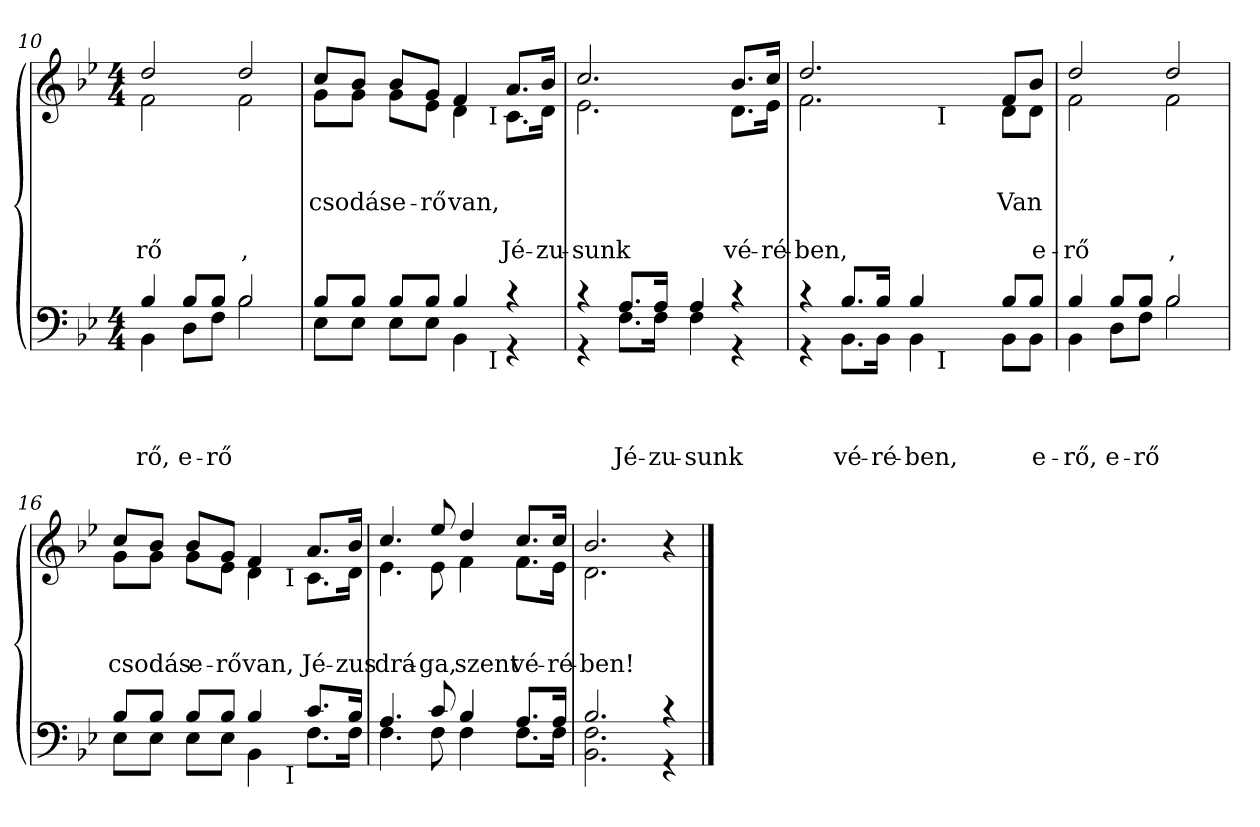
**kern	**text	**text	**text	**text	**kern	**text	**text	**text	**text	**text
*part2	*part2	*part2	*part2	*part2	*part1	*part1	*part1	*part1	*part1	*part1
*staff2	*staff2	*staff2	*staff2	*staff2	*staff1	*staff1	*staff1	*staff1	*staff1	*staff1
*clefF4	*	*	*	*	*clefG2	*	*	*	*	*
*k[b-e-]	*	*	*	*	*k[b-e-]	*	*	*	*	*
*B-:	*	*	*	*	*B-:	*	*	*	*	*
*M4/4	*	*	*	*	*M4/4	*	*	*	*	*
=10	=10	=10	=10	=10	=10	=10	=10	=10	=10	=10
!	!	!	!	!LO:LY:a	!	!	!	!	!	!
*^	*	*	*	*	*^	*	*	*	*	*
!	!	!	!	!	!	!	!	!	!	!	!	!LO:LY:b
4B-/	4BB-\	.	.	.	-rő,	2dd/	2f\	.	.	.	.	-rő
!	!	!	!	!	!LO:LY:a	!	!	!	!	!	!	!
8B-/L	8D\L	.	.	.	e-	.	.	.	.	.	.	.
!	!	!	!	!	!LO:LY:a	!	!	!	!	!	!	!
8B-/J	8F\J	.	.	.	-rő	.	.	.	.	.	.	.
!	!	!	!	!	!	!	!	!	!	!LO:LY:b	!	!
!	!	!	!	!	!	!	!	!	!	!	!	!LO:LY:b
2B-/	2B-\	.	.	.	.	2dd/	2f\	.	.	.	.	,
*	*	*	*	*	*	*v	*v	*	*	*	*	*
=11	=11	=11	=11	=11	=11	=11	=11	=11	=11	=11	=11
*	*	*	*	*	*	*^	*	*	*	*	*
!	!	!	!	!	!	!	!	!	!	!LO:LY:b	!	!
*	*^	*	*	*	*	*	*^	*	*	*	*	*
8B-/L	8E-\L	2ryy	.	.	.	.	8cc/L	8g\L	2ryy	.	.	csodás	.	.
8B-/J	8E-\J	.	.	.	.	.	8b-/J	8g\J	.	.	.	.	.	.
!	!	!	!	!	!	!	!	!	!	!	!	!LO:LY:b	!	!
8B-/L	8E-\L	.	.	.	.	.	8b-/L	8g\L	.	.	.	e-	.	.
!	!	!	!	!	!	!	!	!	!	!	!	!LO:LY:b	!	!
8B-/J	8E-\J	.	.	.	.	.	8g/J	8e-\J	.	.	.	-rő	.	.
!	!	!	!	!	!	!	!	!	!	!	!	!LO:LY:b	!	!
4B-/	4BB-\	8.ryy	.	.	.	.	4f/	4d\	8.ryy	.	.	van,	.	.
!	!	!	!	!	!	!	!	!	!LO:TX:b:t=I	!	!	!	!	!
!	!	!LO:TX:b:t=I	!	!	!	!	!	!	!	!	!	!	!	!
.	.	4ryy	.	.	.	.	.	.	4ryy	.	.	.	.	.
!	!	!	!	!	!	!	!	!	!	!	!	!	!	!LO:LY:b
4r	4r	.	.	.	.	.	8.a/L	8.c\L	.	.	.	.	.	Jé-
!	!	!	!	!	!	!	!	!	!	!	!	!	!	!LO:LY:b
.	.	16ryy	.	.	.	.	16b-/Jk	16d\Jk	16ryy	.	.	.	.	-zu-
*	*v	*v	*	*	*	*	*	*	*	*	*	*	*	*
*	*	*	*	*	*	*	*v	*v	*	*	*	*	*
=12	=12	=12	=12	=12	=12	=12	=12	=12	=12	=12	=12	=12
*	*^	*	*	*	*	*	*^	*	*	*	*	*
!	!	!	!	!	!	!	!	!	!	!	!	!	!	!LO:LY:b
*	*v	*v	*	*	*	*	*	*	*	*	*	*	*	*
*	*	*	*	*	*	*	*v	*v	*	*	*	*	*
4r	4r	.	.	.	.	2.cc/	2.e-\	.	.	.	.	-sunk
!	!	!	!	!	!LO:LY:a	!	!	!	!	!	!	!
8.A/L	8.F\L	.	.	.	Jé-	.	.	.	.	.	.	.
!	!	!	!	!	!LO:LY:a	!	!	!	!	!	!	!
16A/Jk	16F\Jk	.	.	.	-zu-	.	.	.	.	.	.	.
!	!	!	!	!	!LO:LY:a	!	!	!	!	!	!	!
4A/	4F\	.	.	.	-sunk	.	.	.	.	.	.	.
!	!	!	!	!	!	!	!	!	!	!	!	!LO:LY:b
4r	4r	.	.	.	.	8.b-/L	8.d\L	.	.	.	.	vé-
!	!	!	!	!	!	!	!	!	!	!	!	!LO:LY:b
.	.	.	.	.	.	16cc/Jk	16e-\Jk	.	.	.	.	-ré-
=13	=13	=13	=13	=13	=13	=13	=13	=13	=13	=13	=13	=13
!	!	!	!	!	!	!	!	!	!	!	!	!LO:LY:b
*	*^	*	*	*	*	*	*^	*	*	*	*	*
4r	4r	2ryy	.	.	.	.	2.dd/	2.f\	2ryy	.	.	.	.	-ben,
!	!	!	!	!	!	!LO:LY:a	!	!	!	!	!	!	!	!
8.B-/L	8.BB-\L	.	.	.	.	vé-	.	.	.	.	.	.	.	.
!	!	!	!	!	!	!LO:LY:a	!	!	!	!	!	!	!	!
16B-/Jk	16BB-\Jk	.	.	.	.	-ré-	.	.	.	.	.	.	.	.
!	!	!	!	!	!	!LO:LY:a	!	!	!	!	!	!	!	!
4B-/	4BB-\	8ryy	.	.	.	-ben,	.	.	8ryy	.	.	.	.	.
!	!	!	!	!	!	!	!	!	!LO:TX:b:t=I	!	!	!	!	!
!	!	!LO:TX:b:t=I	!	!	!	!	!	!	!	!	!	!	!	!
.	.	8ryy	.	.	.	.	.	.	8ryy	.	.	.	.	.
*	*v	*v	*	*	*	*	*	*	*	*	*	*	*	*
*	*	*	*	*	*	*v	*v	*v	*	*	*	*	*
!!LO:LB:g=z
=14-	=14-	=14-	=14-	=14-	=14-	=14-	=14-	=14-	=14-	=14-	=14-
*	*^	*	*	*	*	*^	*	*	*	*	*
*	*	*	*	*	*	*	*	*^	*	*	*	*	*
!	!	!	!	!	!	!	!	!	!	!	!	!LO:LY:b	!	!
*	*v	*v	*	*	*	*	*	*	*	*	*	*	*	*
*	*	*	*	*	*	*	*v	*v	*	*	*	*	*
8B-/L	8BB-\L	.	.	.	.	8f/L	8d\L	.	.	Van	.	.
!	!	!	!	!	!LO:LY:a	!	!	!	!	!	!	!
!	!	!	!	!	!	!	!	!	!	!	!	!LO:LY:b
8B-/J	8BB-\J	.	.	.	e-	8b-/J	8d\J	.	.	.	.	e-
=15	=15	=15	=15	=15	=15	=15	=15	=15	=15	=15	=15	=15
!	!	!	!	!	!LO:LY:a	!	!	!	!	!	!	!
!	!	!	!	!	!	!	!	!	!	!	!	!LO:LY:b
4B-/	4BB-\	.	.	.	-rő,	2dd/	2f\	.	.	.	.	-rő
!	!	!	!	!	!LO:LY:a	!	!	!	!	!	!	!
8B-/L	8D\L	.	.	.	e-	.	.	.	.	.	.	.
!	!	!	!	!	!LO:LY:a	!	!	!	!	!	!	!
8B-/J	8F\J	.	.	.	-rő	.	.	.	.	.	.	.
!	!	!	!	!	!	!	!	!	!	!LO:LY:b	!	!
!	!	!	!	!	!	!	!	!	!	!	!	!LO:LY:b
2B-/	2B-\	.	.	.	.	2dd/	2f\	.	.	.	.	,
*	*	*	*	*	*	*v	*v	*	*	*	*	*
=16	=16	=16	=16	=16	=16	=16	=16	=16	=16	=16	=16
*	*	*	*	*	*	*^	*	*	*	*	*
!	!	!	!	!	!	!	!	!	!	!LO:LY:b	!	!
*	*^	*	*	*	*	*	*^	*	*	*	*	*
8B-/L	8E-\L	2ryy	.	.	.	.	8cc/L	8g\L	2ryy	.	.	csodás	.	.
8B-/J	8E-\J	.	.	.	.	.	8b-/J	8g\J	.	.	.	.	.	.
!	!	!	!	!	!	!	!	!	!	!	!	!LO:LY:b	!	!
8B-/L	8E-\L	.	.	.	.	.	8b-/L	8g\L	.	.	.	e-	.	.
!	!	!	!	!	!	!	!	!	!	!	!	!LO:LY:b	!	!
8B-/J	8E-\J	.	.	.	.	.	8g/J	8e-\J	.	.	.	-rő	.	.
!	!	!	!	!	!	!	!	!	!	!	!	!LO:LY:b	!	!
4B-/	4BB-\	8ryy	.	.	.	.	4f/	4d\	8ryy	.	.	van,	.	.
.	.	32ryy	.	.	.	.	.	.	32ryy	.	.	.	.	.
!	!	!	!	!	!	!	!	!	!LO:TX:b:t=I	!	!	!	!	!
!	!	!LO:TX:b:t=I	!	!	!	!	!	!	!	!	!	!	!	!
.	.	4ryy	.	.	.	.	.	.	4ryy	.	.	.	.	.
!	!	!	!	!	!	!	!	!	!	!	!	!LO:LY:b	!	!
8.c/L	8.F\L	.	.	.	.	.	8.a/L	8.c\L	.	.	.	Jé-	.	.
.	.	16.ryy	.	.	.	.	.	.	16.ryy	.	.	.	.	.
!	!	!	!	!	!	!	!	!	!	!	!	!LO:LY:b	!	!
16B-/Jk	16F\Jk	.	.	.	.	.	16b-/Jk	16d\Jk	.	.	.	-zus	.	.
*	*v	*v	*	*	*	*	*	*	*	*	*	*	*	*
*	*	*	*	*	*	*v	*v	*v	*	*	*	*	*
=17	=17	=17	=17	=17	=17	=17	=17	=17	=17	=17	=17
*	*^	*	*	*	*	*^	*	*	*	*	*
*	*	*	*	*	*	*	*	*^	*	*	*	*	*
!	!	!	!	!	!	!	!	!	!	!	!	!LO:LY:b	!	!
*	*v	*v	*	*	*	*	*	*	*	*	*	*	*	*
*	*	*	*	*	*	*	*v	*v	*	*	*	*	*
4.A/	4.F\	.	.	.	.	4.cc/	4.e-\	.	.	drá-	.	.
!	!	!	!	!	!	!	!	!	!	!LO:LY:b	!	!
8c/	8F\	.	.	.	.	8ee-/	8e-\	.	.	-ga,	.	.
!	!	!	!	!	!	!	!	!	!	!LO:LY:b	!	!
4B-/	4F\	.	.	.	.	4dd/	4f\	.	.	szent	.	.
!	!	!	!	!	!	!	!	!	!	!LO:LY:b	!	!
8.A/L	8.F\L	.	.	.	.	8.cc/L	8.f\L	.	.	vé-	.	.
!	!	!	!	!	!	!	!	!	!	!LO:LY:b	!	!
16A/Jk	16F\Jk	.	.	.	.	16cc/Jk	16e-\Jk	.	.	-ré-	.	.
=18	=18	=18	=18	=18	=18	=18	=18	=18	=18	=18	=18	=18
!	!	!	!	!	!	!	!	!	!	!LO:LY:b	!	!
2.B-/	2.BB-\ 2.F\	.	.	.	.	2.b-/	2.d\	.	.	-ben!	.	.
4r	4r	.	.	.	.	4r	4ryy	.	.	.	.	.
*v	*v	*	*	*	*	*	*	*	*	*	*	*
*	*	*	*	*	*v	*v	*	*	*	*	*
==	==	==	==	==	==	==	==	==	==	==
*-	*-	*-	*-	*-	*-	*-	*-	*-	*-	*-
